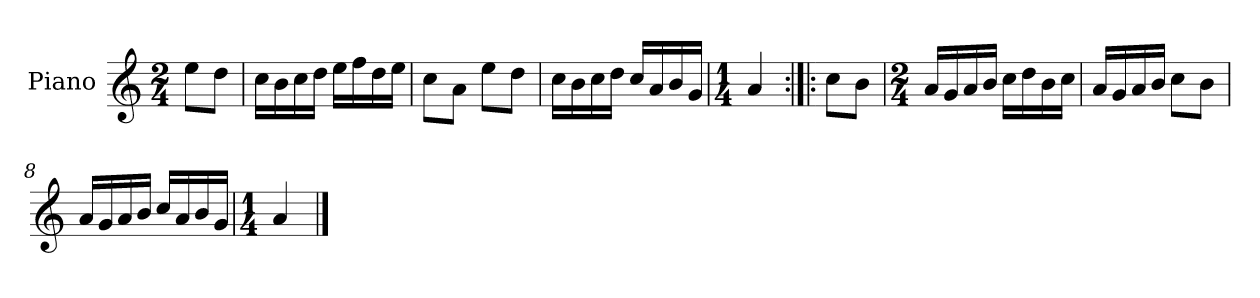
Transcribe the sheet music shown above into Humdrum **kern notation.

**kern
*part1
*staff1
*I"Piano
*I'Pno.
*clefG2
*k[]
*M2/4
=
8ee\L
8dd\J
=1
16cc\LL
16b\
16cc\
16dd\JJ
16ee\LL
16ff\
16dd\
16ee\JJ
=2
8cc\L
8a\J
8ee\L
8dd\J
=3
16cc\LL
16b\
16cc\
16dd\JJ
16cc/LL
16a/
16b/
16g/JJ
=4
*M1/4
4a/
=5:|!|:
8cc\L
8b\J
=6
*M2/4
16a/LL
16g/
16a/
16b/JJ
16cc\LL
16dd\
16b\
16cc\JJ
=7
16a/LL
16g/
16a/
16b/JJ
8cc\L
8b\J
!!LO:LB:g=z
=8
16a/LL
16g/
16a/
16b/JJ
16cc/LL
16a/
16b/
16g/JJ
=9
*M1/4
4a/
==
*-
